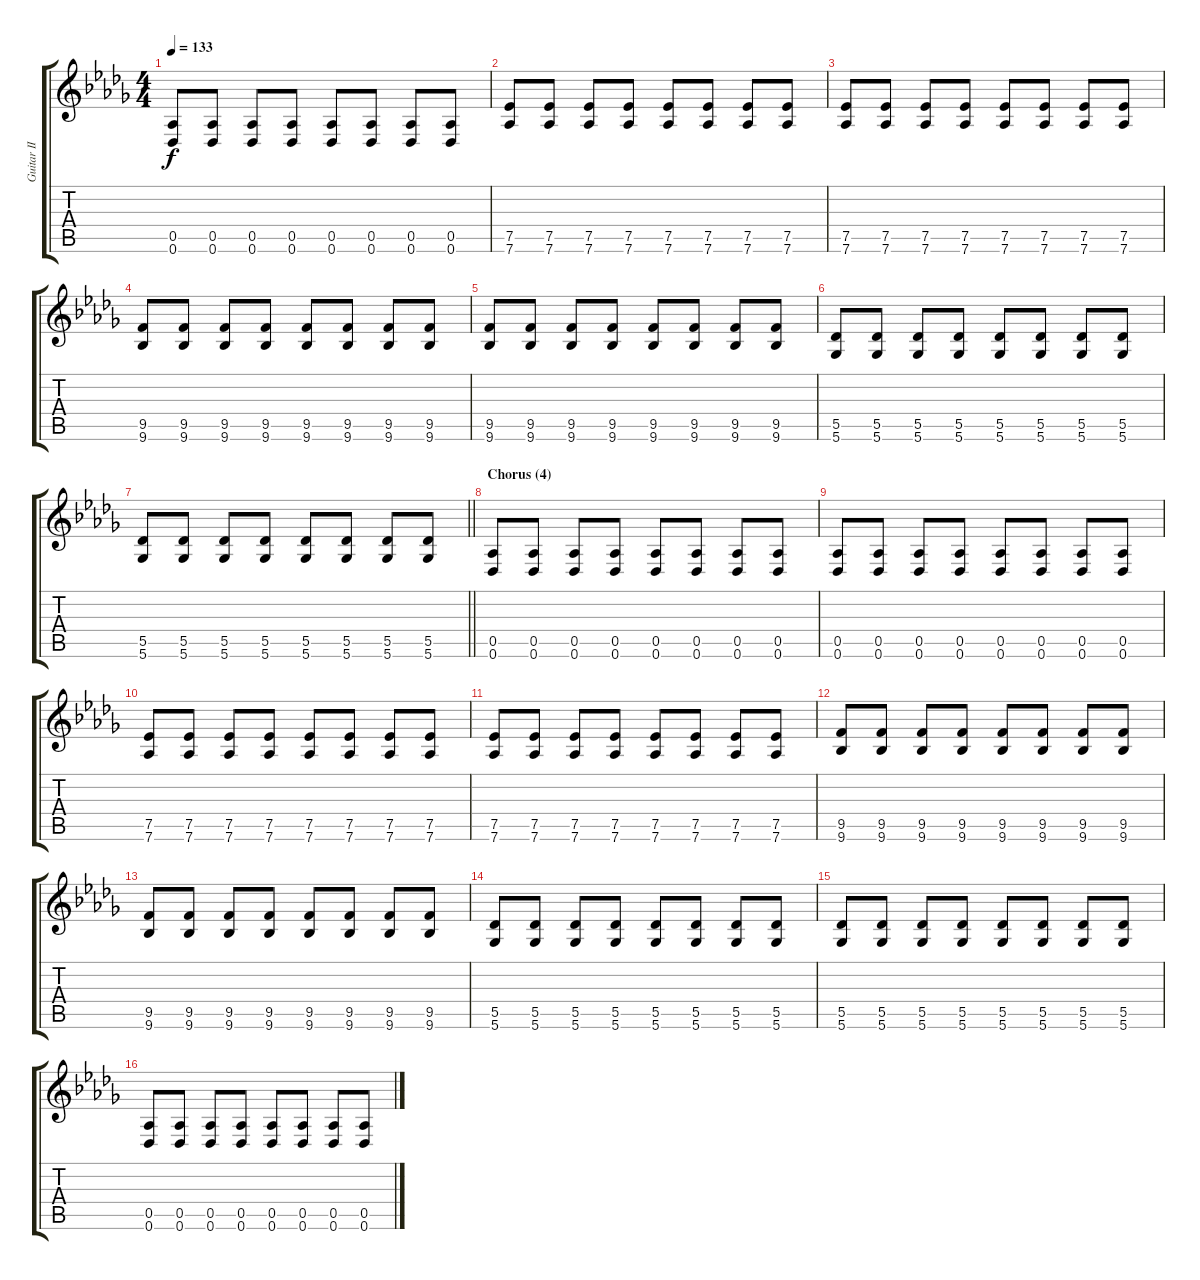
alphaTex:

\track ("Guitar II" "Guitar II") {instrument distortionguitar}
\staff {score tabs}
\tuning (Eb4 Bb3 Gb3 Db3 Ab2 Db2) {hide}
\ts (4 4)
\tempo 133
\clef g2
\ks bbminor
(0.5 0.6).8{dy f} (0.5 0.6).8 (0.5 0.6).8 (0.5 0.6).8 (0.5 0.6).8 (0.5 0.6).8 (0.5 0.6).8 (0.5 0.6).8 |
(7.5 7.6).8 (7.5 7.6).8 (7.5 7.6).8 (7.5 7.6).8 (7.5 7.6).8 (7.5 7.6).8 (7.5 7.6).8 (7.5 7.6).8 |
(7.5 7.6).8 (7.5 7.6).8 (7.5 7.6).8 (7.5 7.6).8 (7.5 7.6).8 (7.5 7.6).8 (7.5 7.6).8 (7.5 7.6).8 |
(9.5 9.6).8 (9.5 9.6).8 (9.5 9.6).8 (9.5 9.6).8 (9.5 9.6).8 (9.5 9.6).8 (9.5 9.6).8 (9.5 9.6).8 |
(9.5 9.6).8 (9.5 9.6).8 (9.5 9.6).8 (9.5 9.6).8 (9.5 9.6).8 (9.5 9.6).8 (9.5 9.6).8 (9.5 9.6).8 |
(5.5 5.6).8 (5.5 5.6).8 (5.5 5.6).8 (5.5 5.6).8 (5.5 5.6).8 (5.5 5.6).8 (5.5 5.6).8 (5.5 5.6).8 |
\barLineRight lightlight
(5.5 5.6).8 (5.5 5.6).8 (5.5 5.6).8 (5.5 5.6).8 (5.5 5.6).8 (5.5 5.6).8 (5.5 5.6).8 (5.5 5.6).8 |
\section ("" "Chorus (4)")
(0.5 0.6).8 (0.5 0.6).8 (0.5 0.6).8 (0.5 0.6).8 (0.5 0.6).8 (0.5 0.6).8 (0.5 0.6).8 (0.5 0.6).8 |
(0.5 0.6).8 (0.5 0.6).8 (0.5 0.6).8 (0.5 0.6).8 (0.5 0.6).8 (0.5 0.6).8 (0.5 0.6).8 (0.5 0.6).8 |
(7.5 7.6).8 (7.5 7.6).8 (7.5 7.6).8 (7.5 7.6).8 (7.5 7.6).8 (7.5 7.6).8 (7.5 7.6).8 (7.5 7.6).8 |
(7.5 7.6).8 (7.5 7.6).8 (7.5 7.6).8 (7.5 7.6).8 (7.5 7.6).8 (7.5 7.6).8 (7.5 7.6).8 (7.5 7.6).8 |
(9.5 9.6).8 (9.5 9.6).8 (9.5 9.6).8 (9.5 9.6).8 (9.5 9.6).8 (9.5 9.6).8 (9.5 9.6).8 (9.5 9.6).8 |
(9.5 9.6).8 (9.5 9.6).8 (9.5 9.6).8 (9.5 9.6).8 (9.5 9.6).8 (9.5 9.6).8 (9.5 9.6).8 (9.5 9.6).8 |
(5.5 5.6).8 (5.5 5.6).8 (5.5 5.6).8 (5.5 5.6).8 (5.5 5.6).8 (5.5 5.6).8 (5.5 5.6).8 (5.5 5.6).8 |
(5.5 5.6).8 (5.5 5.6).8 (5.5 5.6).8 (5.5 5.6).8 (5.5 5.6).8 (5.5 5.6).8 (5.5 5.6).8 (5.5 5.6).8 |
(0.5 0.6).8 (0.5 0.6).8 (0.5 0.6).8 (0.5 0.6).8 (0.5 0.6).8 (0.5 0.6).8 (0.5 0.6).8 (0.5 0.6).8
